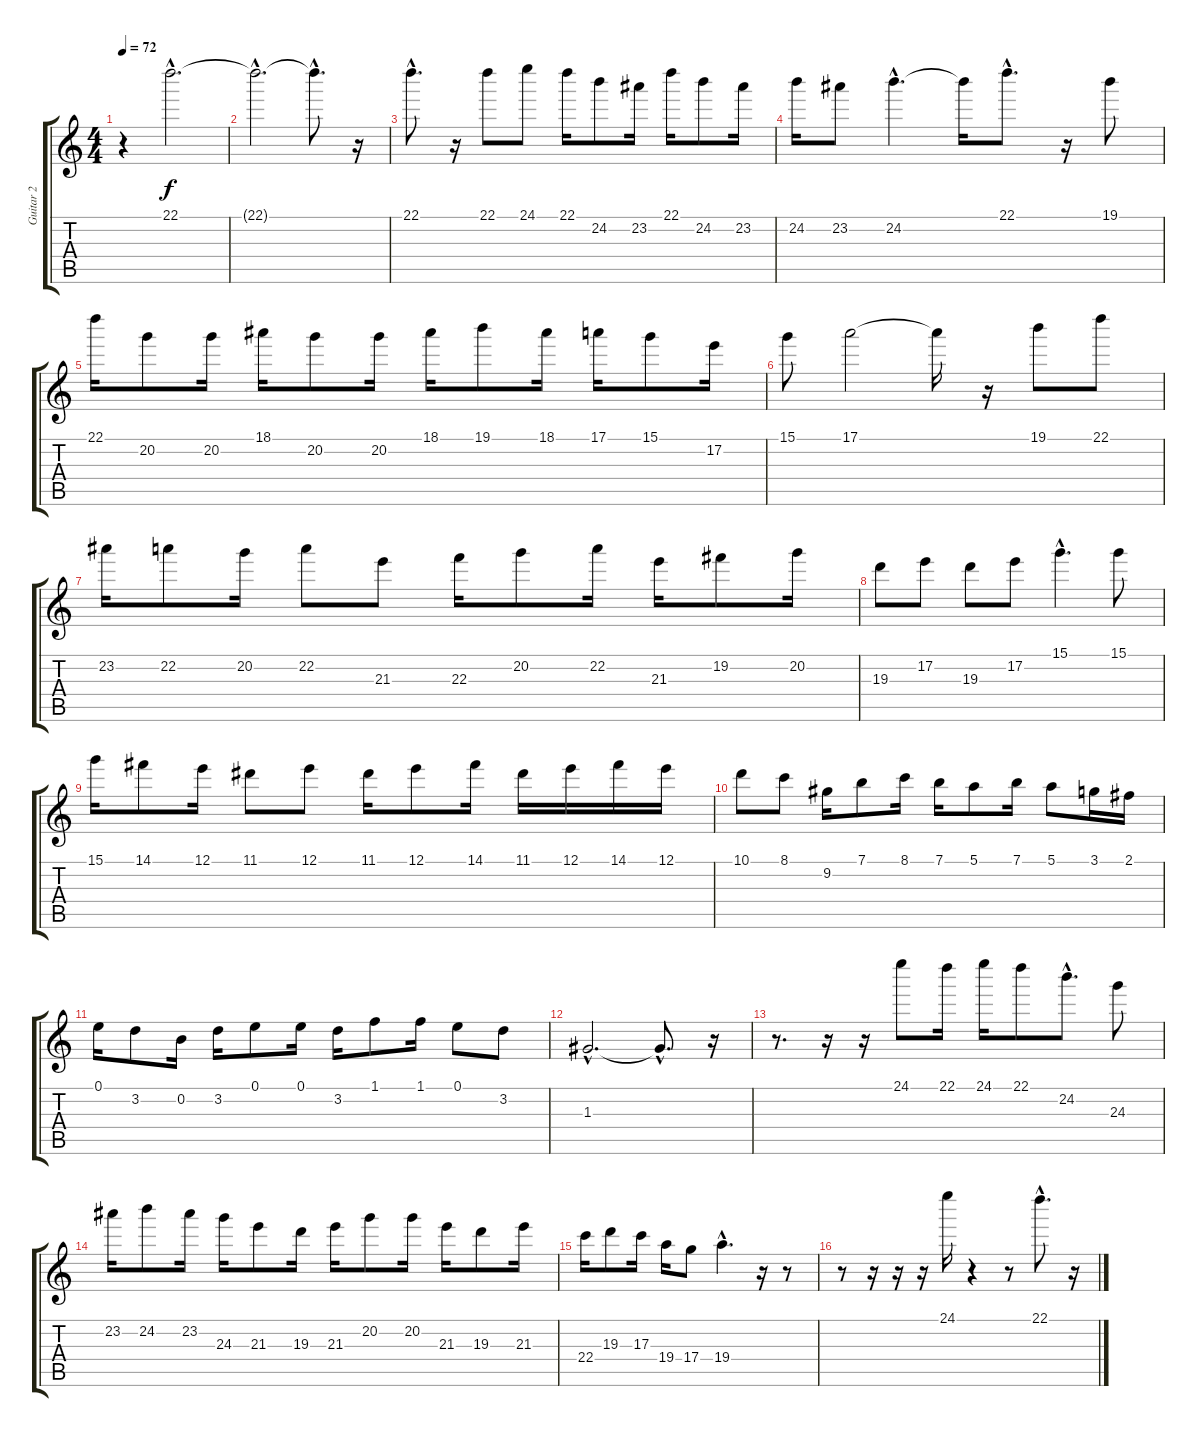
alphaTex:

\track ("Guitar 2" "Guitar 2") {instrument electricguitarjazz}
\staff {score tabs}
\tuning (E4 B3 G3 D3 A2 E2) {hide}
\ts (4 4)
\tempo 72
\clef g2
\ks c
r.4{dy f} 22.1{hac}.2{d} |
22.1{hac t}.2{d} 22.1{hac t}.8{d} r.16 |
22.1{hac}.8{d} r.16 22.1.8 24.1.8 22.1.16 24.2.8 23.2.16 22.1.16 24.2.8 23.2.16 |
24.2.16 23.2.8 24.2{hac}.4{d} 24.2{t}.16 22.1{hac}.8{d} r.16 19.1.8 |
22.1.16 20.2.8 20.2.16 18.1.16 20.2.8 20.2.16 18.1.16 19.1.8 18.1.16 17.1.16 15.1.8 17.2.16 |
15.1.8 17.1.2 17.1{t}.16 r.16 19.1.8 22.1.8 |
23.2.16 22.2.8 20.2.16 22.2.8 21.3.8 22.3.16 20.2.8 22.2.16 21.3.16 19.2.8 20.2.16 |
19.3.8 17.2.8 19.3.8 17.2.8 15.1{hac}.4{d} 15.1.8 |
15.1.16 14.1.8 12.1.16 11.1.8 12.1.8 11.1.16 12.1.8 14.1.16 11.1.16 12.1.16 14.1.16 12.1.16 |
10.1.8 8.1.8 9.2.16 7.1.8 8.1.16 7.1.16 5.1.8 7.1.16 5.1.8 3.1.16 2.1.16 |
0.1.16 3.2.8 0.2.16 3.2.16 0.1.8 0.1.16 3.2.16 1.1.8 1.1.16 0.1.8 3.2.8 |
1.3{hac}.2{d} 1.3{hac t}.8{d} r.16 |
r.8{d} r.16 r.16 24.1.8 22.1.16 24.1.16 22.1.8 24.2{hac}.8{d} 24.3.8 |
23.2.16 24.2.8 23.2.16 24.3.16 21.3.8 19.3.16 21.3.16 20.2.8 20.2.16 21.3.16 19.3.8 21.3.16 |
22.4.16 19.3.8 17.3.16 19.4.16 17.4.8 19.4{hac}.4{d} r.16 r.8 |
r.8 r.16 r.16 r.16 24.1.16 r.4 r.8 22.1{hac}.8{d} r.16
